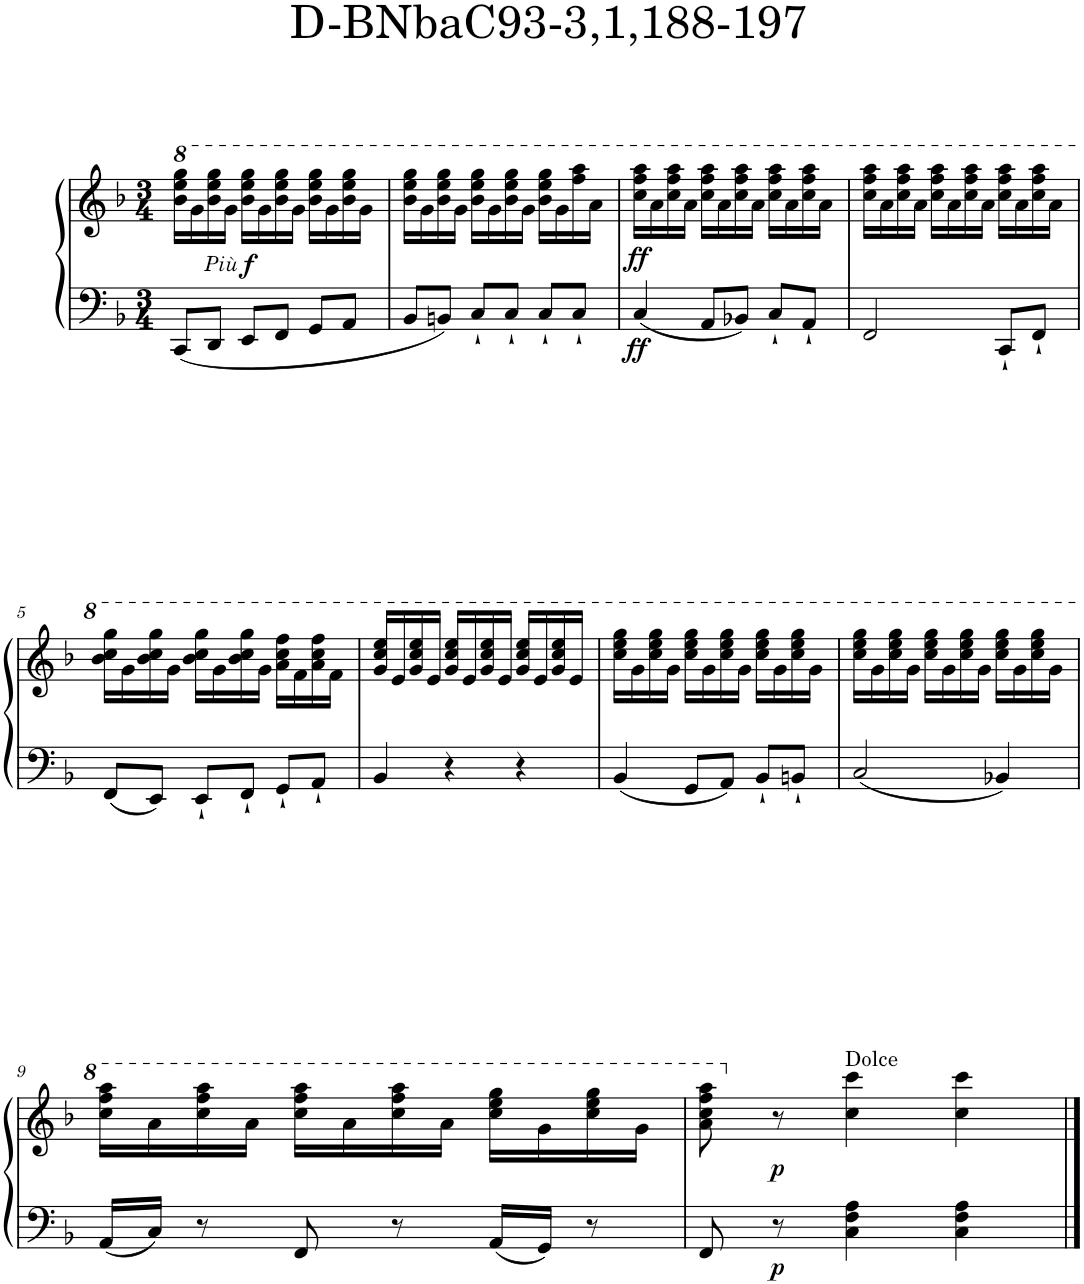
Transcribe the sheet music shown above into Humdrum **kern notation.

**kern	**kern	**dynam
*part1	*part1	*part1
*staff2	*staff1	*staff1/2
*I"Piano	*	*
*I'Pno.	*	*
*clefF4	*clefG2	*
*k[b-]	*k[b-]	*
*M3/4	*M3/4	*
*	*8va	*
=1	=1	=1
8CC/L	16bb-\ 16eee\ 16ggg\LL	.
.	16gg\	.
8DD/J	16bb-\ 16eee\ 16ggg\	.
!	!	!LO:DY:b
!	!	!LO:DY:n=1:b
.	16gg\JJ	other-dynamics f
8EE/L	16bb-\ 16eee\ 16ggg\LL	.
.	16gg\	.
8FF/J	16bb-\ 16eee\ 16ggg\	.
.	16gg\JJ	.
8GG/L	16bb-\ 16eee\ 16ggg\LL	.
.	16gg\	.
8AA/J	16bb-\ 16eee\ 16ggg\	.
.	16gg\JJ	.
=2	=2	=2
8BB-/L	16bb-\ 16eee\ 16ggg\LL	.
.	16gg\	.
8BBn/J	16bb-\ 16eee\ 16ggg\	.
.	16gg\JJ	.
8C`/L	16bb-\ 16eee\ 16ggg\LL	.
.	16gg\	.
8C`/J	16bb-\ 16eee\ 16ggg\	.
.	16gg\JJ	.
8C`/L	16bb-\ 16eee\ 16ggg\LL	.
.	16gg\	.
8C`/J	16fff\ 16aaa\	.
.	16aa\JJ	.
=3	=3	=3
!	!	!LO:DY:b=2
!	!	!LO:DY:n=1:b
4C/	16ccc\ 16fff\ 16aaa\LL	ff ff
.	16aa\	.
.	16ccc\ 16fff\ 16aaa\	.
.	16aa\JJ	.
8AA/L	16ccc\ 16fff\ 16aaa\LL	.
.	16aa\	.
8BB-X/J	16ccc\ 16fff\ 16aaa\	.
.	16aa\JJ	.
8C`/L	16ccc\ 16fff\ 16aaa\LL	.
.	16aa\	.
8AA`/J	16ccc\ 16fff\ 16aaa\	.
.	16aa\JJ	.
=4	=4	=4
2FF/	16ccc\ 16fff\ 16aaa\LL	.
.	16aa\	.
.	16ccc\ 16fff\ 16aaa\	.
.	16aa\JJ	.
.	16ccc\ 16fff\ 16aaa\LL	.
.	16aa\	.
.	16ccc\ 16fff\ 16aaa\	.
.	16aa\JJ	.
8CC`/L	16ccc\ 16fff\ 16aaa\LL	.
.	16aa\	.
8FF`/J	16ccc\ 16fff\ 16aaa\	.
.	16aa\JJ	.
!!LO:LB:g=z
=5	=5	=5
8FF/L	16bb-\ 16ccc\ 16ggg\LL	.
.	16gg\	.
8EE/J	16bb-\ 16ccc\ 16ggg\	.
.	16gg\JJ	.
8EE`/L	16bb-\ 16ccc\ 16ggg\LL	.
.	16gg\	.
8FF`/J	16bb-\ 16ccc\ 16ggg\	.
.	16gg\JJ	.
8GG`/L	16aa\ 16ccc\ 16fff\LL	.
.	16ff\	.
8AA`/J	16aa\ 16ccc\ 16fff\	.
.	16ff\JJ	.
=6	=6	=6
4BB-/	16gg/ 16ccc/ 16eee/LL	.
.	16ee/	.
.	16gg/ 16ccc/ 16eee/	.
.	16ee/JJ	.
4r	16gg/ 16ccc/ 16eee/LL	.
.	16ee/	.
.	16gg/ 16ccc/ 16eee/	.
.	16ee/JJ	.
4r	16gg/ 16ccc/ 16eee/LL	.
.	16ee/	.
.	16gg/ 16ccc/ 16eee/	.
.	16ee/JJ	.
=7	=7	=7
4BB-/	16ccc\ 16eee\ 16ggg\LL	.
.	16gg\	.
.	16ccc\ 16eee\ 16ggg\	.
.	16gg\JJ	.
8GG/L	16ccc\ 16eee\ 16ggg\LL	.
.	16gg\	.
8AA/J	16ccc\ 16eee\ 16ggg\	.
.	16gg\JJ	.
8BB-`/L	16ccc\ 16eee\ 16ggg\LL	.
.	16gg\	.
8BBn`/J	16ccc\ 16eee\ 16ggg\	.
.	16gg\JJ	.
=8	=8	=8
2C/	16ccc\ 16eee\ 16ggg\LL	.
.	16gg\	.
.	16ccc\ 16eee\ 16ggg\	.
.	16gg\JJ	.
.	16ccc\ 16eee\ 16ggg\LL	.
.	16gg\	.
.	16ccc\ 16eee\ 16ggg\	.
.	16gg\JJ	.
4BB-X/	16ccc\ 16eee\ 16ggg\LL	.
.	16gg\	.
.	16ccc\ 16eee\ 16ggg\	.
.	16gg\JJ	.
!!LO:LB:g=z
=9	=9	=9
16AA/LL	16ccc\ 16fff\ 16aaa\LL	.
16C/JJ	16aa\	.
8r	16ccc\ 16fff\ 16aaa\	.
.	16aa\JJ	.
8FF/	16ccc\ 16fff\ 16aaa\LL	.
.	16aa\	.
8r	16ccc\ 16fff\ 16aaa\	.
.	16aa\JJ	.
16AA/LL	16ccc\ 16eee\ 16ggg\LL	.
16GG/JJ	16gg\	.
8r	16ccc\ 16eee\ 16ggg\	.
.	16gg\JJ	.
=10	=10	=10
8FF/	8aa\ 8ccc\ 8fff\ 8aaa\	.
*	*X8va	*
!	!	!LO:DY:b=2
!	!	!LO:DY:n=1:b
8r	8r	p p
!	!LO:TX:a:t=Dolce	!
4C\ 4F\ 4A\	4cc\ 4ccc\	.
4C\ 4F\ 4A\	4cc\ 4ccc\	.
==	==	==
*-	*-	*-
